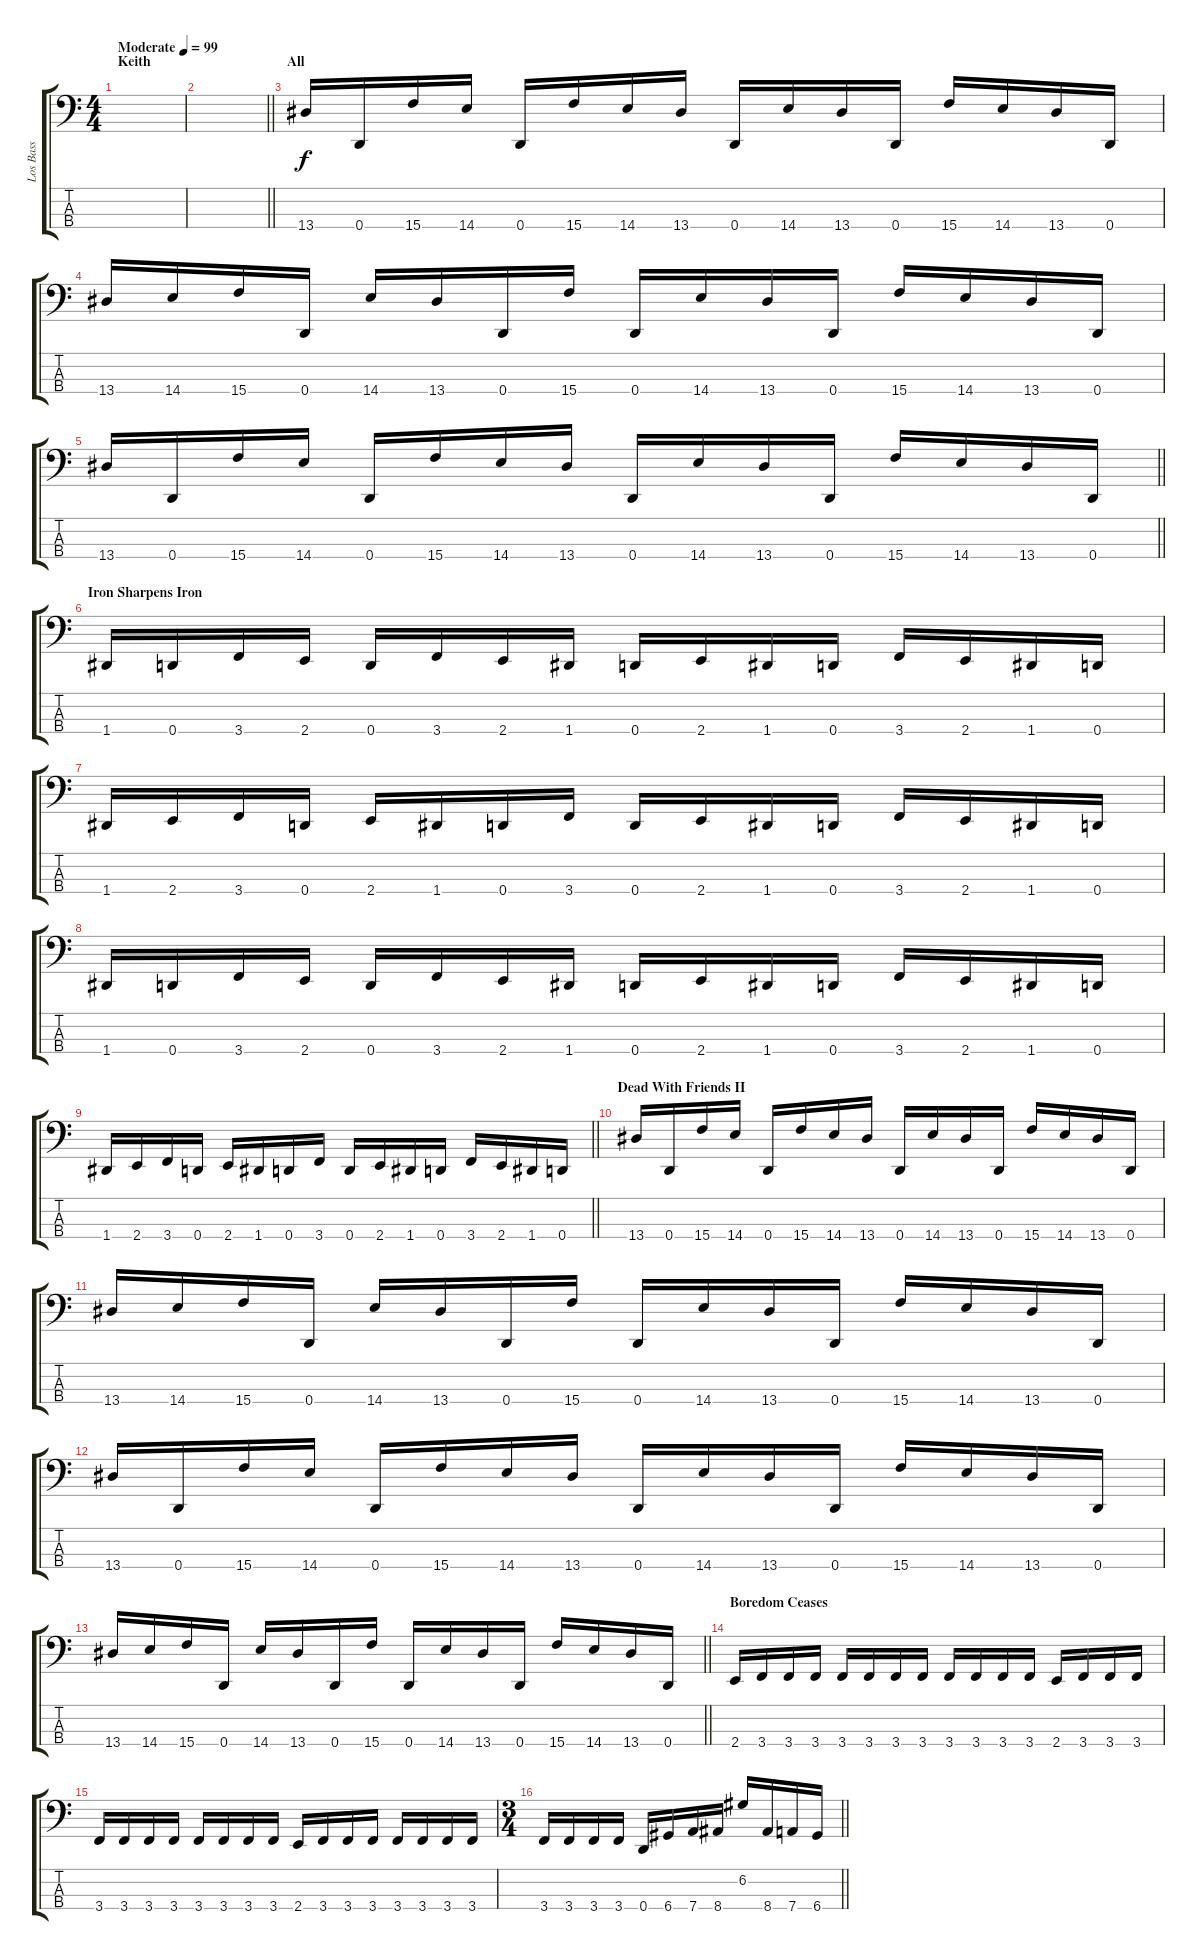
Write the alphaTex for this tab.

\track ("Los Bass" "Los Bass") {instrument electricbassfinger}
\staff {score tabs}
\tuning (G2 D2 A1 D1) {hide}
\ts (4 4)
\section ("" "Keith")
\tempo (99 "Moderate")
\clef f4
\ks c
|
\barLineRight lightlight
|
\section ("" "All")
13.4.16 0.4.16 15.4.16 14.4.16 0.4.16 15.4.16 14.4.16 13.4.16 0.4.16 14.4.16 13.4.16 0.4.16 15.4.16 14.4.16 13.4.16 0.4.16 |
13.4.16 14.4.16 15.4.16 0.4.16 14.4.16 13.4.16 0.4.16 15.4.16 0.4.16 14.4.16 13.4.16 0.4.16 15.4.16 14.4.16 13.4.16 0.4.16 |
\barLineRight lightlight
13.4.16 0.4.16 15.4.16 14.4.16 0.4.16 15.4.16 14.4.16 13.4.16 0.4.16 14.4.16 13.4.16 0.4.16 15.4.16 14.4.16 13.4.16 0.4.16 |
\section ("" "Iron Sharpens Iron")
1.4.16 0.4.16 3.4.16 2.4.16 0.4.16 3.4.16 2.4.16 1.4.16 0.4.16 2.4.16 1.4.16 0.4.16 3.4.16 2.4.16 1.4.16 0.4.16 |
1.4.16 2.4.16 3.4.16 0.4.16 2.4.16 1.4.16 0.4.16 3.4.16 0.4.16 2.4.16 1.4.16 0.4.16 3.4.16 2.4.16 1.4.16 0.4.16 |
1.4.16 0.4.16 3.4.16 2.4.16 0.4.16 3.4.16 2.4.16 1.4.16 0.4.16 2.4.16 1.4.16 0.4.16 3.4.16 2.4.16 1.4.16 0.4.16 |
\barLineRight lightlight
1.4.16 2.4.16 3.4.16 0.4.16 2.4.16 1.4.16 0.4.16 3.4.16 0.4.16 2.4.16 1.4.16 0.4.16 3.4.16 2.4.16 1.4.16 0.4.16 |
\section ("" "Dead With Friends II")
13.4.16 0.4.16 15.4.16 14.4.16 0.4.16 15.4.16 14.4.16 13.4.16 0.4.16 14.4.16 13.4.16 0.4.16 15.4.16 14.4.16 13.4.16 0.4.16 |
13.4.16 14.4.16 15.4.16 0.4.16 14.4.16 13.4.16 0.4.16 15.4.16 0.4.16 14.4.16 13.4.16 0.4.16 15.4.16 14.4.16 13.4.16 0.4.16 |
13.4.16 0.4.16 15.4.16 14.4.16 0.4.16 15.4.16 14.4.16 13.4.16 0.4.16 14.4.16 13.4.16 0.4.16 15.4.16 14.4.16 13.4.16 0.4.16 |
\barLineRight lightlight
13.4.16 14.4.16 15.4.16 0.4.16 14.4.16 13.4.16 0.4.16 15.4.16 0.4.16 14.4.16 13.4.16 0.4.16 15.4.16 14.4.16 13.4.16 0.4.16 |
\section ("" "Boredom Ceases")
2.4.16 3.4.16 3.4.16 3.4.16 3.4.16 3.4.16 3.4.16 3.4.16 3.4.16 3.4.16 3.4.16 3.4.16 2.4.16 3.4.16 3.4.16 3.4.16 |
3.4.16 3.4.16 3.4.16 3.4.16 3.4.16 3.4.16 3.4.16 3.4.16 2.4.16 3.4.16 3.4.16 3.4.16 3.4.16 3.4.16 3.4.16 3.4.16 |
\ts (3 4)
\barLineRight lightlight
3.4.16 3.4.16 3.4.16 3.4.16 0.4.16 6.4.16 7.4.16 8.4.16 6.2.16 8.4.16 7.4.16 6.4.16
